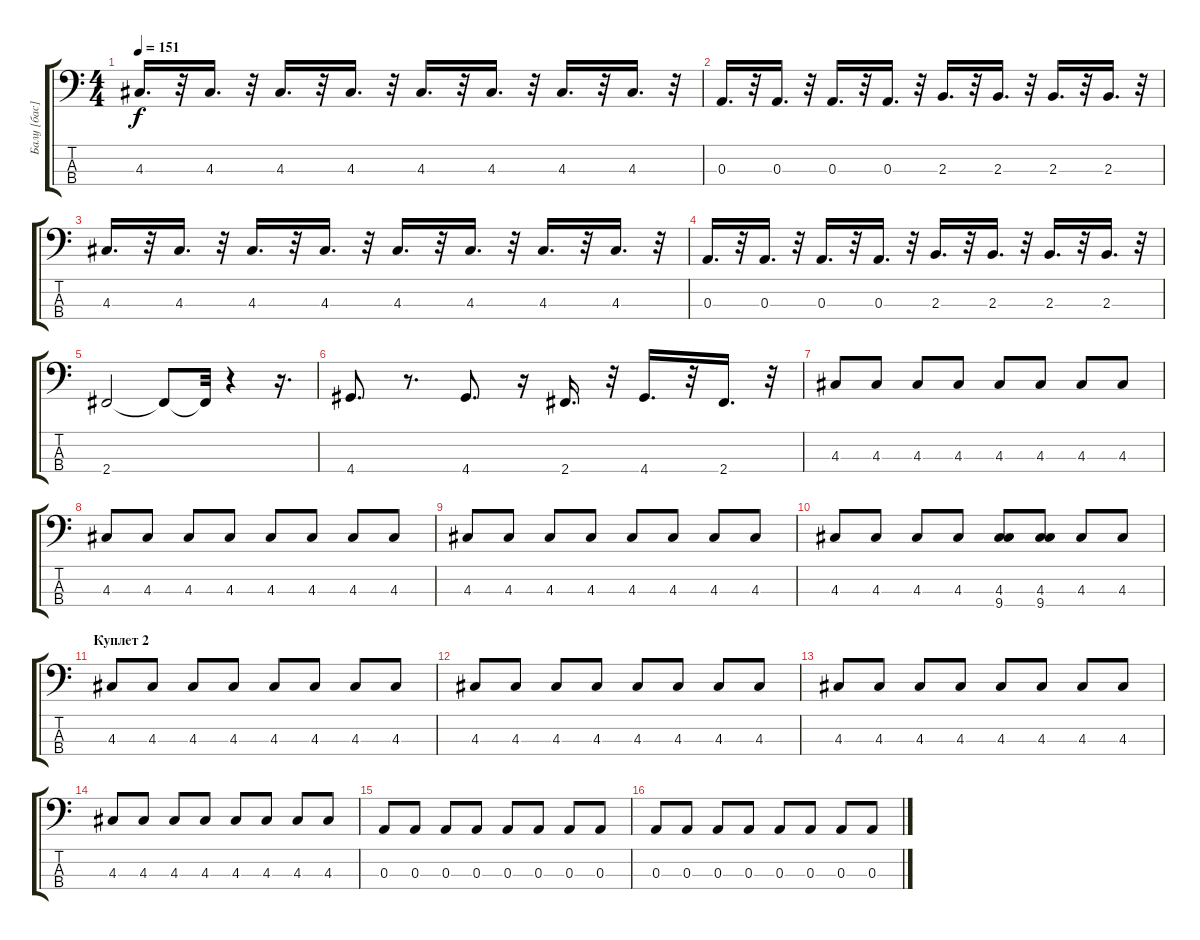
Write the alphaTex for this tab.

\track ("Балу [бас]" "Балу [бас]") {instrument synthbass2}
\staff {score tabs}
\tuning (G2 D2 A1 E1) {hide}
\ts (4 4)
\tempo 151
\clef f4
\ks c
4.3.16{d dy f} r.32 4.3.16{d} r.32 4.3.16{d} r.32 4.3.16{d} r.32 4.3.16{d} r.32 4.3.16{d} r.32 4.3.16{d} r.32 4.3.16{d} r.32 |
0.3.16{d} r.32 0.3.16{d} r.32 0.3.16{d} r.32 0.3.16{d} r.32 2.3.16{d} r.32 2.3.16{d} r.32 2.3.16{d} r.32 2.3.16{d} r.32 |
4.3.16{d} r.32 4.3.16{d} r.32 4.3.16{d} r.32 4.3.16{d} r.32 4.3.16{d} r.32 4.3.16{d} r.32 4.3.16{d} r.32 4.3.16{d} r.32 |
0.3.16{d} r.32 0.3.16{d} r.32 0.3.16{d} r.32 0.3.16{d} r.32 2.3.16{d} r.32 2.3.16{d} r.32 2.3.16{d} r.32 2.3.16{d} r.32 |
2.4.2 2.4{t}.8 2.4{t}.32 r.4 r.16{d} |
4.4.8{d} r.8{d} 4.4.8{d} r.16 2.4.16{d} r.32 4.4.16{d} r.32 2.4.16{d} r.32 |
4.3.8 4.3.8 4.3.8 4.3.8 4.3.8 4.3.8 4.3.8 4.3.8 |
4.3.8 4.3.8 4.3.8 4.3.8 4.3.8 4.3.8 4.3.8 4.3.8 |
4.3.8 4.3.8 4.3.8 4.3.8 4.3.8 4.3.8 4.3.8 4.3.8 |
4.3.8 4.3.8 4.3.8 4.3.8 (4.3 9.4).8 (4.3 9.4).8 4.3.8 4.3.8 |
\section ("" "Куплет 2")
4.3.8 4.3.8 4.3.8 4.3.8 4.3.8 4.3.8 4.3.8 4.3.8 |
4.3.8 4.3.8 4.3.8 4.3.8 4.3.8 4.3.8 4.3.8 4.3.8 |
4.3.8 4.3.8 4.3.8 4.3.8 4.3.8 4.3.8 4.3.8 4.3.8 |
4.3.8 4.3.8 4.3.8 4.3.8 4.3.8 4.3.8 4.3.8 4.3.8 |
0.3.8 0.3.8 0.3.8 0.3.8 0.3.8 0.3.8 0.3.8 0.3.8 |
0.3.8 0.3.8 0.3.8 0.3.8 0.3.8 0.3.8 0.3.8 0.3.8
